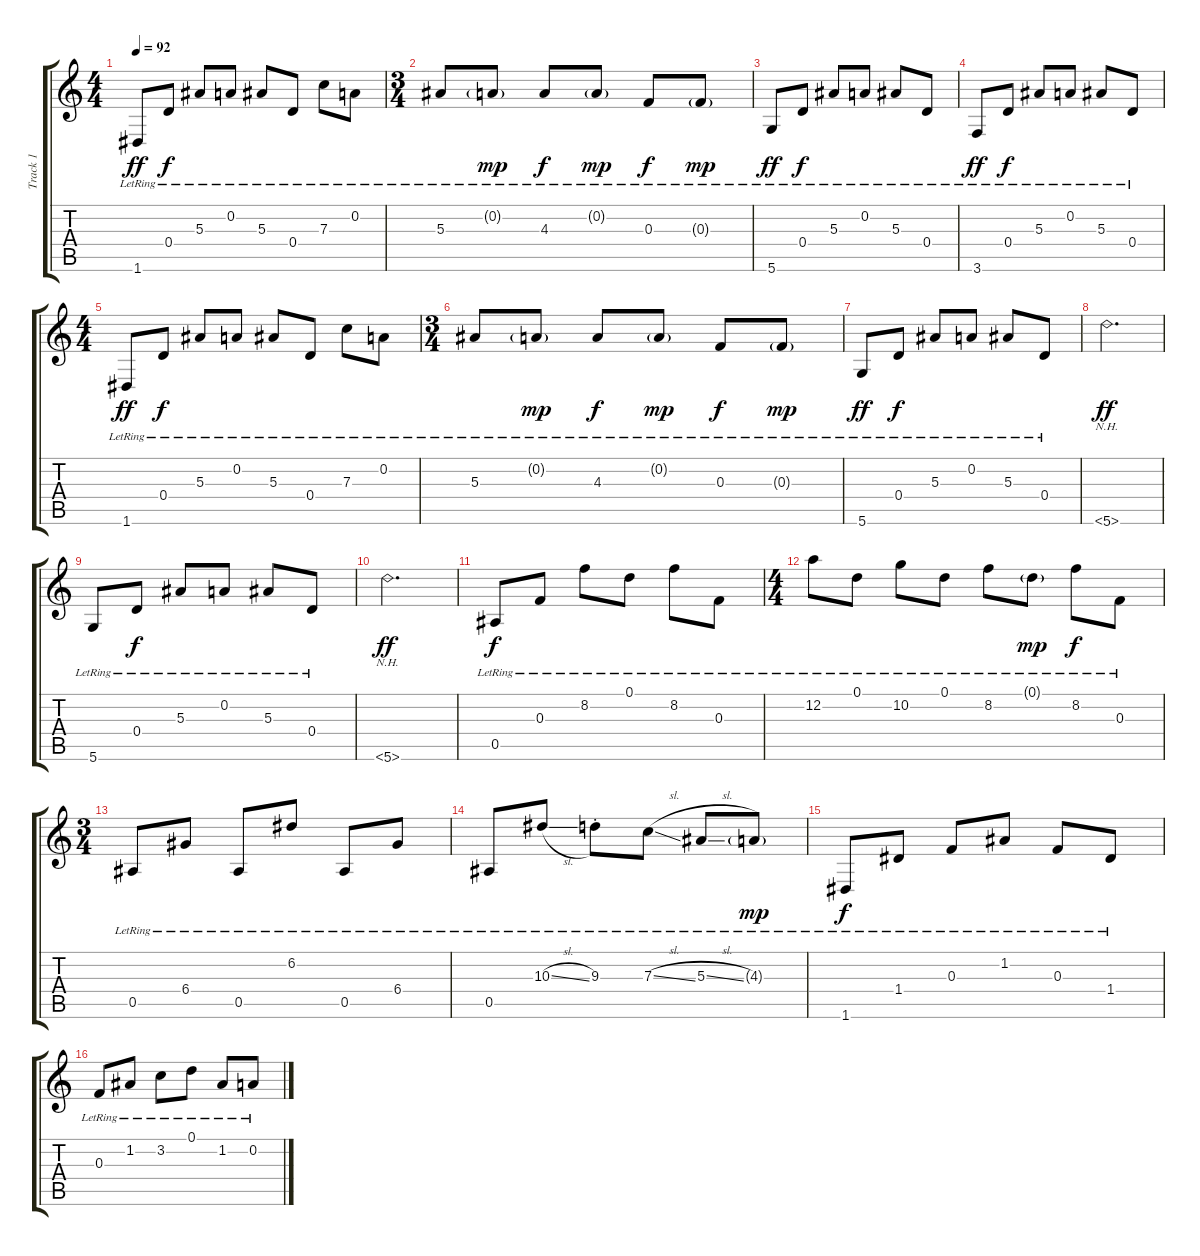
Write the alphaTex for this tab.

\track ("Track 1" "Track 1") {instrument acousticguitarsteel}
\staff {score tabs}
\tuning (D4 A3 F3 D3 Bb2 D2) {hide}
\ts (4 4)
\tempo 92
\clef g2
\ks c
1.6{lr}.8{dy ff} 0.4{lr}.8{dy f} 5.3{lr}.8 0.2{lr}.8 5.3{lr}.8 0.4{lr}.8 7.3{lr}.8 0.2{lr}.8 |
\ts (3 4)
5.3{lr}.8 0.2{g lr}.8{dy mp} 4.3{lr}.8{dy f} 0.2{g lr}.8{dy mp} 0.3{lr}.8{dy f} 0.3{g lr}.8{dy mp} |
5.6{lr}.8{dy ff} 0.4{lr}.8{dy f} 5.3{lr}.8 0.2{lr}.8 5.3{lr}.8 0.4{lr}.8 |
3.6{lr}.8{dy ff} 0.4{lr}.8{dy f} 5.3{lr}.8 0.2{lr}.8 5.3{lr}.8 0.4{lr}.8 |
\ts (4 4)
1.6{lr}.8{dy ff} 0.4{lr}.8{dy f} 5.3{lr}.8 0.2{lr}.8 5.3{lr}.8 0.4{lr}.8 7.3{lr}.8 0.2{lr}.8 |
\ts (3 4)
5.3{lr}.8 0.2{g lr}.8{dy mp} 4.3{lr}.8{dy f} 0.2{g lr}.8{dy mp} 0.3{lr}.8{dy f} 0.3{g lr}.8{dy mp} |
5.6{lr}.8{dy ff} 0.4{lr}.8{dy f} 5.3{lr}.8 0.2{lr}.8 5.3{lr}.8 0.4{lr}.8 |
5.6{nh}.2{d dy ff} |
5.6{lr}.8 0.4{lr}.8{dy f} 5.3{lr}.8 0.2{lr}.8 5.3{lr}.8 0.4{lr}.8 |
5.6{nh}.2{d dy ff} |
0.5{lr}.8{dy f} 0.3{lr}.8 8.2{lr}.8 0.1{lr}.8 8.2{lr}.8 0.3{lr}.8 |
\ts (4 4)
12.2{lr}.8 0.1{lr}.8 10.2{lr}.8 0.1{lr}.8 8.2{lr}.8 0.1{g lr}.8{dy mp} 8.2{lr}.8{dy f} 0.3{lr}.8 |
\ts (3 4)
0.5{lr}.8 6.4{lr}.8 0.5{lr}.8 6.2{lr}.8 0.5{lr}.8 6.4{lr}.8 |
0.5{lr}.8 10.3{sl lr}.8 9.3{st lr}.8 7.3{sl lr}.8 5.3{sl lr}.8 4.3{g lr}.8{dy mp} |
1.6{lr}.8{dy f} 1.4{lr}.8 0.3{lr}.8 1.2{lr}.8 0.3{lr}.8 1.4{lr}.8 |
0.3{lr}.8 1.2{lr}.8 3.2{lr}.8 0.1{lr}.8 1.2{lr}.8 0.2{lr}.8
